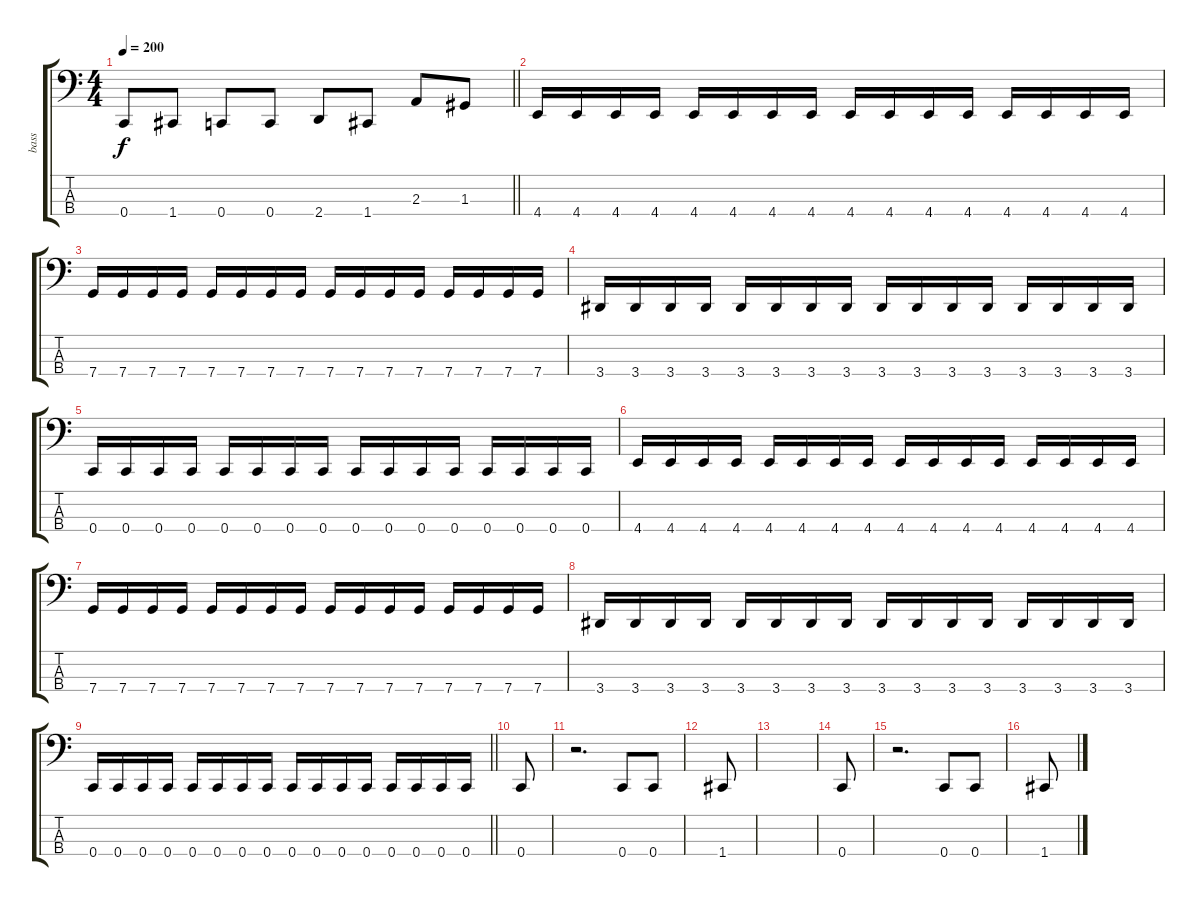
\track ("bass" "bass") {instrument electricbasspick}
\staff {score tabs}
\tuning (F2 C2 G1 C1) {hide}
\ts (4 4)
\tempo 200
\clef f4
\barLineRight lightlight
\ks c
0.4.8{dy f} 1.4.8 0.4.8 0.4.8 2.4.8 1.4.8 2.3.8 1.3.8 |
4.4.16 4.4.16 4.4.16 4.4.16 4.4.16 4.4.16 4.4.16 4.4.16 4.4.16 4.4.16 4.4.16 4.4.16 4.4.16 4.4.16 4.4.16 4.4.16 |
7.4.16 7.4.16 7.4.16 7.4.16 7.4.16 7.4.16 7.4.16 7.4.16 7.4.16 7.4.16 7.4.16 7.4.16 7.4.16 7.4.16 7.4.16 7.4.16 |
3.4.16 3.4.16 3.4.16 3.4.16 3.4.16 3.4.16 3.4.16 3.4.16 3.4.16 3.4.16 3.4.16 3.4.16 3.4.16 3.4.16 3.4.16 3.4.16 |
0.4.16 0.4.16 0.4.16 0.4.16 0.4.16 0.4.16 0.4.16 0.4.16 0.4.16 0.4.16 0.4.16 0.4.16 0.4.16 0.4.16 0.4.16 0.4.16 |
4.4.16 4.4.16 4.4.16 4.4.16 4.4.16 4.4.16 4.4.16 4.4.16 4.4.16 4.4.16 4.4.16 4.4.16 4.4.16 4.4.16 4.4.16 4.4.16 |
7.4.16 7.4.16 7.4.16 7.4.16 7.4.16 7.4.16 7.4.16 7.4.16 7.4.16 7.4.16 7.4.16 7.4.16 7.4.16 7.4.16 7.4.16 7.4.16 |
3.4.16 3.4.16 3.4.16 3.4.16 3.4.16 3.4.16 3.4.16 3.4.16 3.4.16 3.4.16 3.4.16 3.4.16 3.4.16 3.4.16 3.4.16 3.4.16 |
\barLineRight lightlight
0.4.16 0.4.16 0.4.16 0.4.16 0.4.16 0.4.16 0.4.16 0.4.16 0.4.16 0.4.16 0.4.16 0.4.16 0.4.16 0.4.16 0.4.16 0.4.16 |
0.4.8 |
r.2{d} 0.4.8 0.4.8 |
1.4.8 |
|
0.4.8 |
r.2{d} 0.4.8 0.4.8 |
1.4.8
